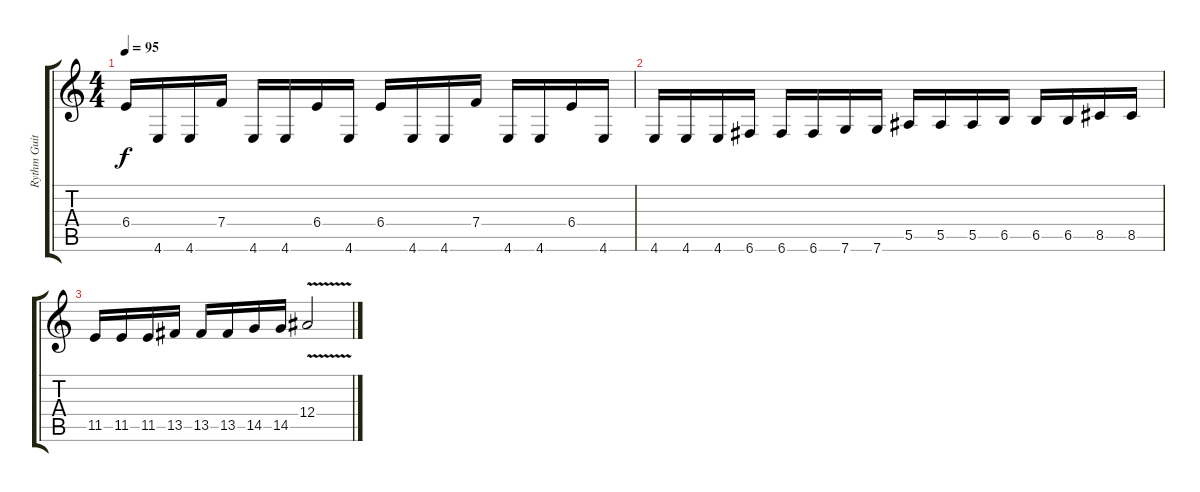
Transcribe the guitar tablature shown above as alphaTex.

\track ("Rythm Guitar 2" "Rythm Guit") {instrument distortionguitar}
\staff {score tabs}
\tuning (C4 G3 Eb3 Bb2 F2 C2) {hide}
\ts (4 4)
\tempo 95
\clef g2
\ks c
6.4.16{dy f} 4.6.16 4.6.16 7.4.16 4.6.16 4.6.16 6.4.16 4.6.16 6.4.16 4.6.16 4.6.16 7.4.16 4.6.16 4.6.16 6.4.16 4.6.16 |
4.6.16 4.6.16 4.6.16 6.6.16 6.6.16 6.6.16 7.6.16 7.6.16 5.5.16 5.5.16 5.5.16 6.5.16 6.5.16 6.5.16 8.5.16 8.5.16 |
11.5.16 11.5.16 11.5.16 13.5.16 13.5.16 13.5.16 14.5.16 14.5.16 12.4{v}.2
